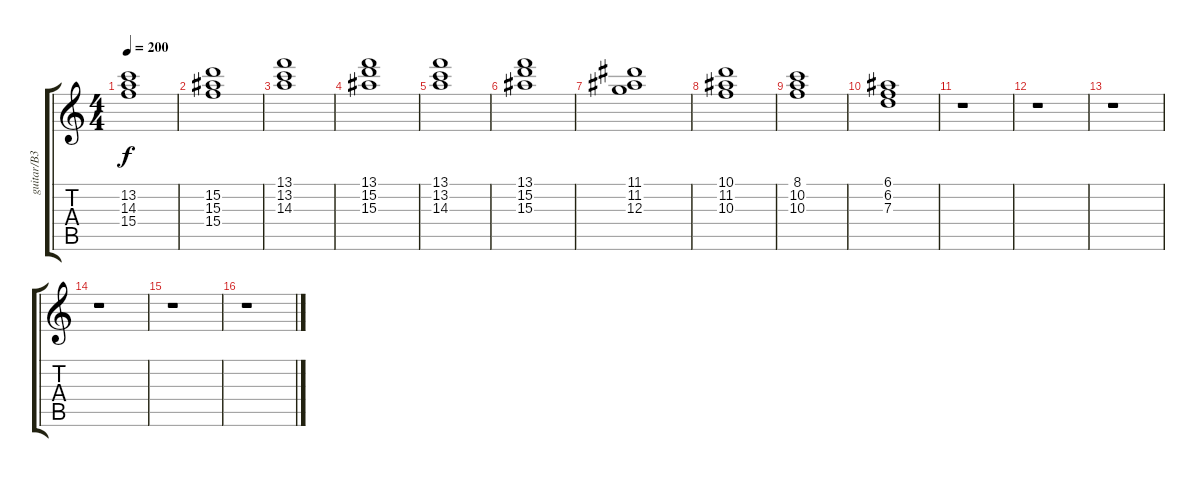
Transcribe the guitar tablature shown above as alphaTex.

\track ("guitar/B3           " "guitar/B3 ") {instrument electricguitarmuted}
\staff {score tabs}
\tuning (E4 B3 G3 D3 A2 E2) {hide}
\ts (4 4)
\tempo 200
\clef g2
\ks c
(13.2 14.3 15.4).1{dy f} |
(15.2 15.3 15.4).1 |
(13.1 13.2 14.3).1 |
(13.1 15.2 15.3).1 |
(13.1 13.2 14.3).1 |
(13.1 15.2 15.3).1 |
(11.1 11.2 12.3).1 |
(10.1 11.2 10.3).1 |
(8.1 10.2 10.3).1 |
(6.1 6.2 7.3).1 |
r.1 |
r.1 |
r.1 |
r.1 |
r.1 |
r.1
